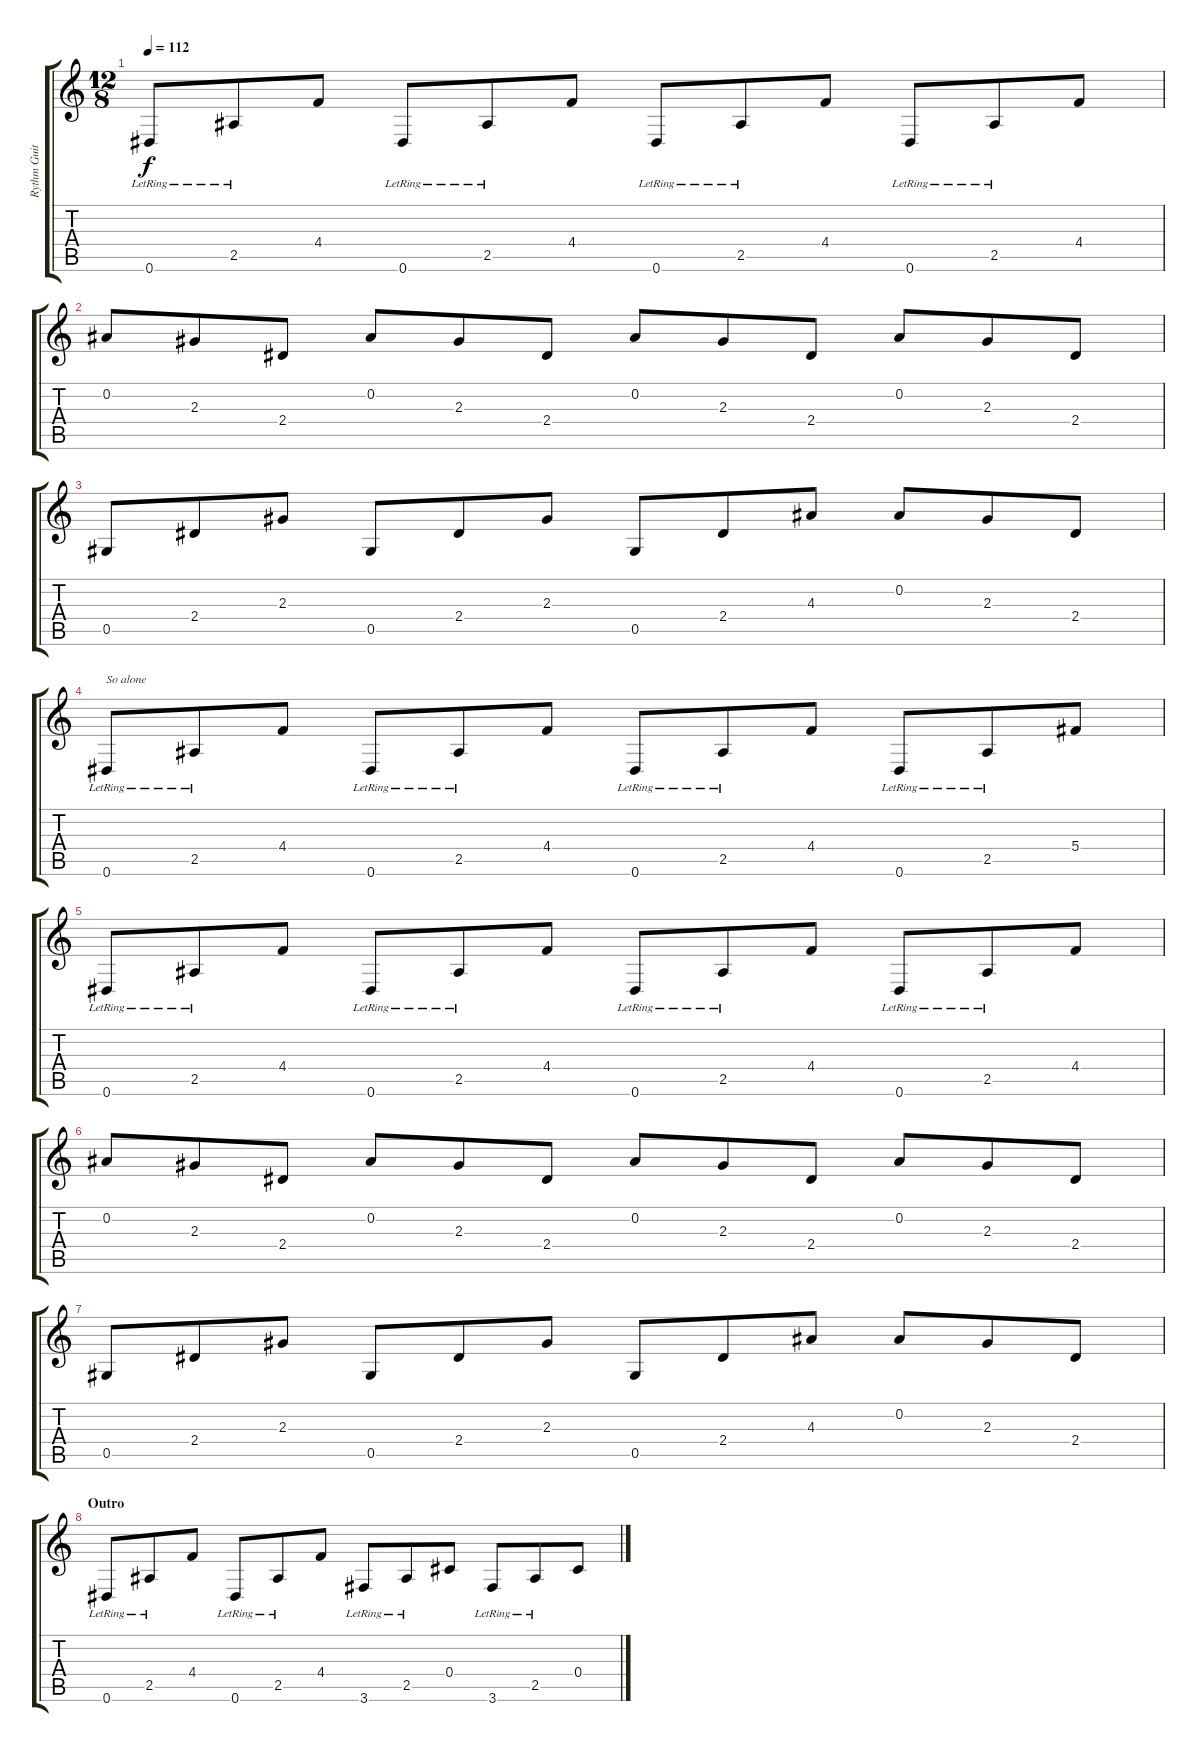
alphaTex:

\track ("Rythm Guitar " "Rythm Guit") {instrument acousticguitarsteel}
\staff {score tabs}
\tuning (Eb4 Bb3 Gb3 Db3 Ab2 Eb2) {hide}
\ts (12 8)
\tempo 112
\clef g2
\ks c
0.6{lr}.8{dy f} 2.5{lr}.8 4.4.8 0.6{lr}.8 2.5{lr}.8 4.4.8 0.6{lr}.8 2.5{lr}.8 4.4.8 0.6{lr}.8 2.5{lr}.8 4.4.8 |
0.2.8 2.3.8 2.4.8 0.2.8 2.3.8 2.4.8 0.2.8 2.3.8 2.4.8 0.2.8 2.3.8 2.4.8 |
0.5.8 2.4.8 2.3.8 0.5.8 2.4.8 2.3.8 0.5.8 2.4.8 4.3.8 0.2.8 2.3.8 2.4.8 |
0.6{lr}.8{txt "So alone "} 2.5{lr}.8 4.4.8 0.6{lr}.8 2.5{lr}.8 4.4.8 0.6{lr}.8 2.5{lr}.8 4.4.8 0.6{lr}.8 2.5{lr}.8 5.4.8 |
0.6{lr}.8 2.5{lr}.8 4.4.8 0.6{lr}.8 2.5{lr}.8 4.4.8 0.6{lr}.8 2.5{lr}.8 4.4.8 0.6{lr}.8 2.5{lr}.8 4.4.8 |
0.2.8 2.3.8 2.4.8 0.2.8 2.3.8 2.4.8 0.2.8 2.3.8 2.4.8 0.2.8 2.3.8 2.4.8 |
0.5.8 2.4.8 2.3.8 0.5.8 2.4.8 2.3.8 0.5.8 2.4.8 4.3.8 0.2.8 2.3.8 2.4.8 |
\section ("" "Outro")
0.6{lr}.8 2.5{lr}.8 4.4.8 0.6{lr}.8 2.5{lr}.8 4.4.8 3.6{lr}.8 2.5{lr}.8 0.4.8 3.6{lr}.8 2.5{lr}.8 0.4.8
